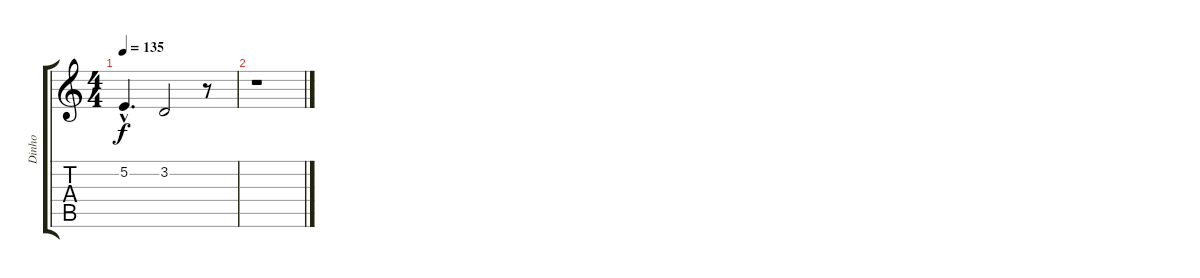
\track ("Dinho" "Dinho") {instrument sopranosax}
\staff {score tabs}
\tuning (E4 B3 G3 D3 A2 E2) {hide}
\ts (4 4)
\tempo 135
\clef g2
\ks c
5.2{hac}.4{d dy f} 3.2.2 r.8 |
r.1
